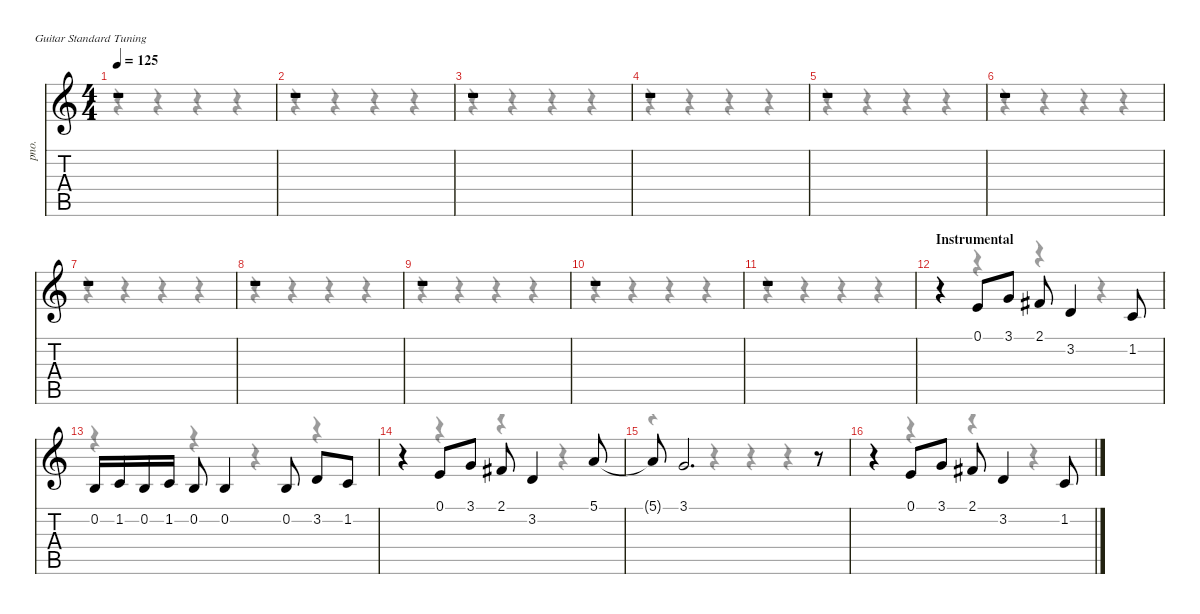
\defaultSystemsLayout 4
\hideDynamics
\bracketExtendMode nobrackets
\otherSystemsTrackNameOrientation horizontal
\track ("Piano" "pno.") {instrument acousticgrandpiano}
\staff {score tabs}
\tuning (E4 B3 G3 D3 A2 E2)
\voice
\ts (4 4)
\tempo 125
\clef g2
\ks c
r.1{dy f} |
r.1 |
r.1 |
r.1 |
r.1 |
r.1 |
r.1 |
r.1 |
r.1 |
r.1 |
r.1 |
\section ("" "Instrumental")
r.4 0.1.8 3.1.8 2.1{acc #}.8 3.2.4 1.2.8 |
0.2.16 1.2.16 0.2.16 1.2.16 0.2.8 0.2.4 0.2.8 3.2.8 1.2.8 |
r.4 0.1.8 3.1.8 2.1{acc #}.8 3.2.4 5.1.8 |
5.1{t}.8 3.1.2{d} r.8 |
r.4 0.1.8 3.1.8 2.1{acc #}.8 3.2.4 1.2.8
\voice
\clef g2
\ottava regular
\simile none
\ks c
r.4{dy mf} r.4 r.4 r.4 |
r.4 r.4 r.4 r.4 |
r.4 r.4 r.4 r.4 |
r.4 r.4 r.4 r.4 |
r.4 r.4 r.4 r.4 |
r.4 r.4 r.4 r.4 |
r.4 r.4 r.4 r.4 |
r.4 r.4 r.4 r.4 |
r.4 r.4 r.4 r.4 |
r.4 r.4 r.4 r.4 |
r.4 r.4 r.4 r.4 |
r.4 r.4 r.4 r.4 |
r.4 r.4 r.4 r.4 |
r.4 r.4 r.4 r.4 |
r.4 r.4 r.4 r.4 |
r.4 r.4 r.4 r.4
